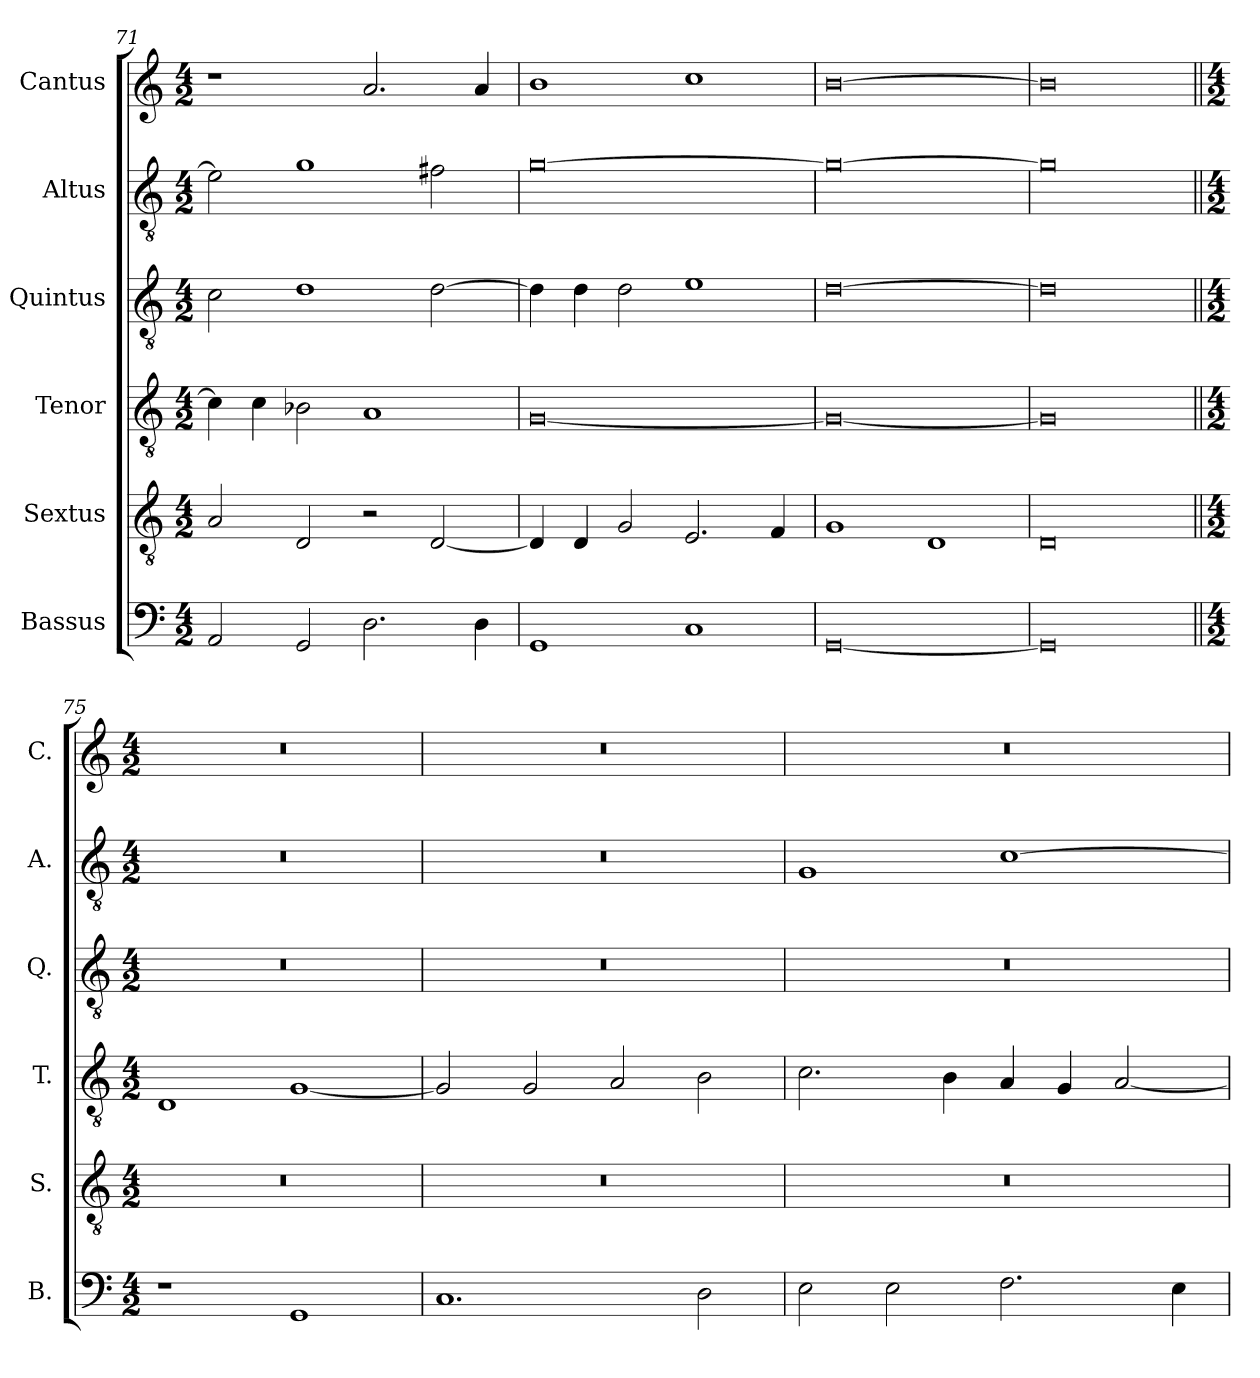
**kern	**kern	**kern	**kern	**kern	**kern
*part6	*part5	*part4	*part3	*part2	*part1
*staff6	*staff5	*staff4	*staff3	*staff2	*staff1
*I"Bassus	*I"Sextus	*I"Tenor	*I"Quintus	*I"Altus	*I"Cantus
*I'B.	*I'S.	*I'T.	*I'Q.	*I'A.	*I'C.
*clefF4	*clefGv2	*clefGv2	*clefGv2	*clefGv2	*clefG2
*k[]	*k[]	*k[]	*k[]	*k[]	*k[]
*M4/2	*M4/2	*M4/2	*M4/2	*M4/2	*M4/2
=71	=71	=71	=71	=71	=71
2AA/	2A/	4c\]	2c\	2e\]	1r
.	.	4c\	.	.	.
2GG/	2D/	2B-X\	1d	1g	.
2.D\	2r	1A	.	.	2.a/
.	[2D/	.	[2d\	2f#X\	.
4D\	.	.	.	.	4a/
=72	=72	=72	=72	=72	=72
1GG	4D/]	[0G	4d\]	[0g	1b
.	4D/	.	4d\	.	.
.	2G/	.	2d\	.	.
1C	2.E/	.	1e	.	1cc
.	4F/	.	.	.	.
=73	=73	=73	=73	=73	=73
[0GG	1G	0G_	[0d	0g_	[0b
.	1D	.	.	.	.
=74	=74	=74	=74	=74	=74
0GG]	0D	0G]	0d]	0g]	0b]
!!LO:LB:g=z
=75||	=75||	=75||	=75||	=75||	=75||
*M4/2	*M4/2	*M4/2	*M4/2	*M4/2	*M4/2
1r	0r	1D	0r	0r	0r
1GG	.	[1G	.	.	.
=76	=76	=76	=76	=76	=76
1.C	0r	2G/]	0r	0r	0r
.	.	2G/	.	.	.
.	.	2A/	.	.	.
2D\	.	2B\	.	.	.
=77	=77	=77	=77	=77	=77
2E\	0r	2.c\	0r	1G	0r
2E\	.	.	.	.	.
.	.	4B\	.	.	.
2.F\	.	4A/	.	[1c	.
.	.	4G/	.	.	.
.	.	[2A/	.	.	.
4E\	.	.	.	.	.
=	=	=	=	=	=
*-	*-	*-	*-	*-	*-
